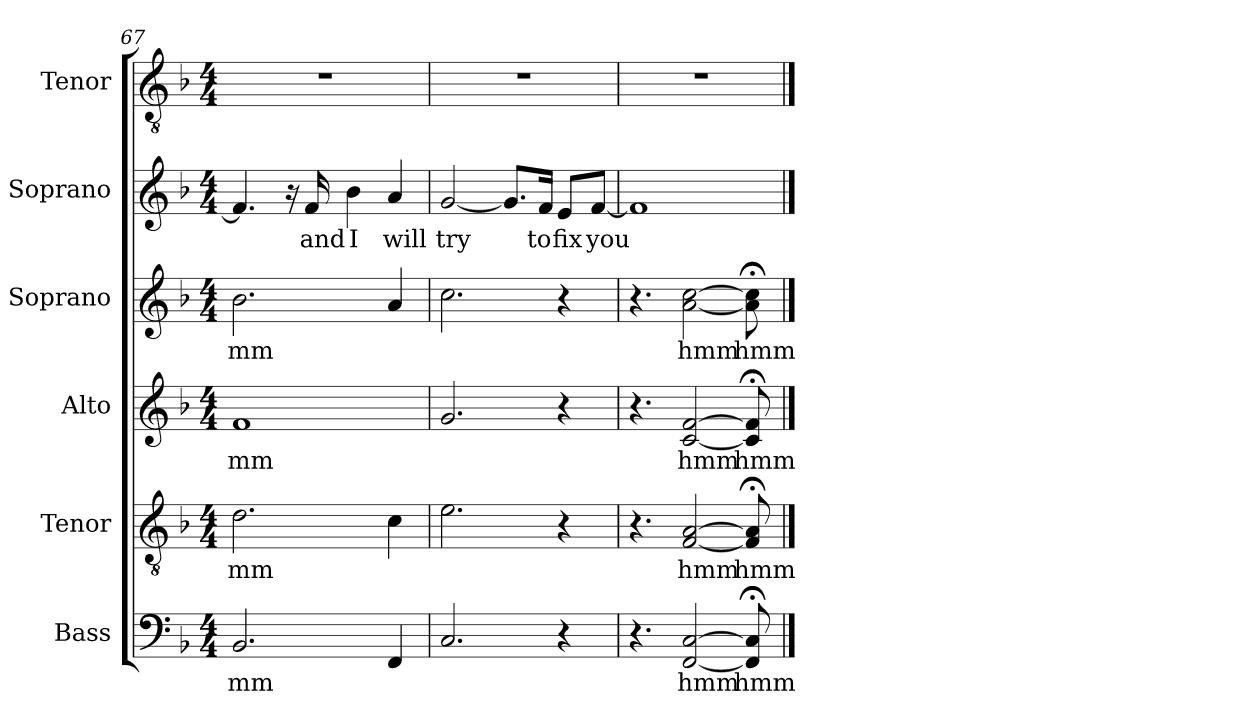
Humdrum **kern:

**kern	**text	**kern	**text	**kern	**text	**kern	**text	**kern	**text	**kern
*part6	*part6	*part5	*part5	*part4	*part4	*part3	*part3	*part2	*part2	*part1
*staff6	*staff6	*staff5	*staff5	*staff4	*staff4	*staff3	*staff3	*staff2	*staff2	*staff1
*I"Bass	*	*I"Tenor	*	*I"Alto	*	*I"Soprano	*	*I"Soprano	*	*I"Tenor
*I'B.	*	*I'T.	*	*I'A.	*	*I'S.	*	*I'S.	*	*I'T.
*clefF4	*	*clefGv2	*	*clefG2	*	*clefG2	*	*clefG2	*	*clefGv2
*k[b-]	*	*k[b-]	*	*k[b-]	*	*k[b-]	*	*k[b-]	*	*k[b-]
*M4/4	*	*M4/4	*	*M4/4	*	*M4/4	*	*M4/4	*	*M4/4
=67	=67	=67	=67	=67	=67	=67	=67	=67	=67	=67
!	!LO:LY:b	!	!LO:LY:b	!	!LO:LY:b	!	!LO:LY:b	!	!	!
2.BB-/	mm	2.d\	mm	1f	mm	2.b-\	mm	4.f/]	.	1r
.	.	.	.	.	.	.	.	16r	.	.
!	!	!	!	!	!	!	!	!	!LO:LY:b	!
.	.	.	.	.	.	.	.	16f/	and	.
!	!	!	!	!	!	!	!	!	!LO:LY:b	!
.	.	.	.	.	.	.	.	4b-\	I	.
!	!	!	!	!	!	!	!	!	!LO:LY:b	!
4FF/	.	4c\	.	.	.	4a/	.	4a/	will	.
=68	=68	=68	=68	=68	=68	=68	=68	=68	=68	=68
!	!	!	!	!	!	!	!	!	!LO:LY:b	!
2.C/	.	2.e\	.	2.g/	.	2.cc\	.	[2g/	try	1r
.	.	.	.	.	.	.	.	8.g/L]	.	.
!	!	!	!	!	!	!	!	!	!LO:LY:b	!
.	.	.	.	.	.	.	.	16f/Jk	to	.
!	!	!	!	!	!	!	!	!	!LO:LY:b	!
4r	.	4r	.	4r	.	4r	.	8e/L	fix	.
!	!	!	!	!	!	!	!	!	!LO:LY:b	!
.	.	.	.	.	.	.	.	[8f/J	you	.
!!LO:PB:g=z
=69	=69	=69	=69	=69	=69	=69	=69	=69	=69	=69
4.r	.	4.r	.	4.r	.	4.r	.	1f]	.	1r
!	!LO:LY:b	!	!LO:LY:b	!	!LO:LY:b	!	!LO:LY:b	!	!	!
[2FF/ [2C/	hmm	[2F/ [2A/	hmm	[2c/ [2f/	hmm	[2a\ [2cc\	hmm	.	.	.
!	!LO:LY:b	!	!LO:LY:b	!	!LO:LY:b	!	!LO:LY:b	!	!	!
8FF/];< 8C/];<	hmm	8F/];< 8A/];<	hmm	8c/];< 8f/];<	hmm	8a\];< 8cc\];<	hmm	.	.	.
==	==	==	==	==	==	==	==	==	==	==
*-	*-	*-	*-	*-	*-	*-	*-	*-	*-	*-
